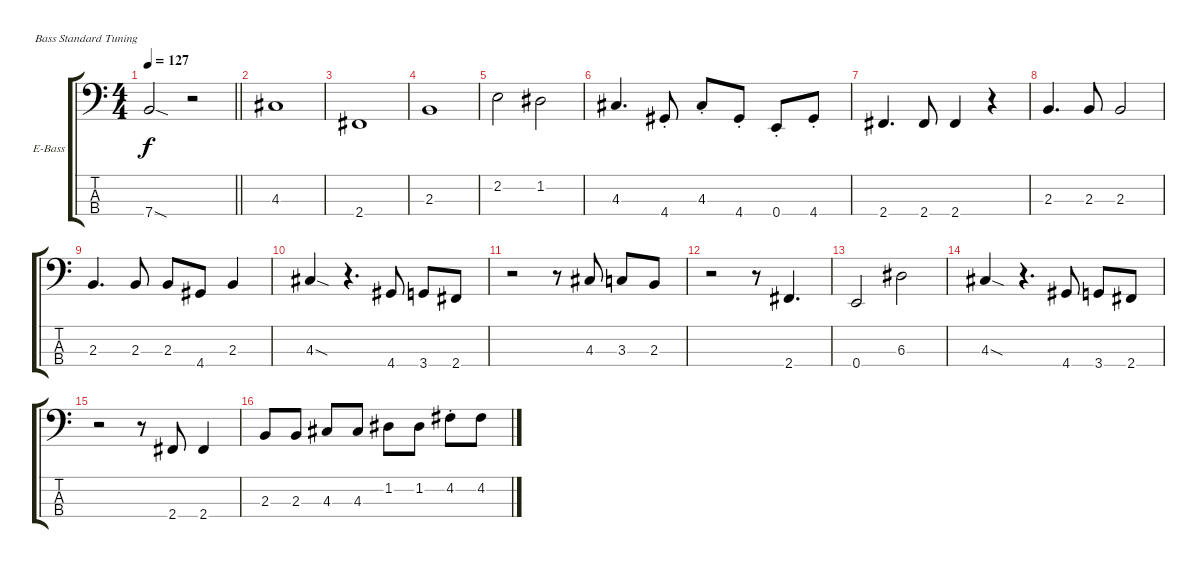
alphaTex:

\defaultSystemsLayout 4
\bracketExtendMode groupsimilarinstruments
\firstSystemTrackNameOrientation horizontal
\otherSystemsTrackNameOrientation horizontal
\track ("Electric Bass" "E-Bass") {instrument electricbassfinger}
\staff {score tabs}
\tuning (G2 D2 A1 E1)
\ts (4 4)
\tempo 127
\clef f4
\scale
0.25
\barLineRight lightlight
\ks c
7.4{sod}.2{dy f} r.2 |
\scale
0.25 4.3.1 |
\scale
0.25 2.4.1 |
\scale
0.25 2.3.1 |
\scale
0.25 2.2.2 1.2.2 |
\scale
0.25 4.3.4{d} 4.4{st}.8 4.3{st}.8 4.4{st}.8 0.4{st}.8 4.4{st}.8 |
\scale
0.25 2.4.4{d} 2.4.8 2.4.4 r.4 |
\scale
0.25 2.3.4{d} 2.3.8 2.3.2 |
\scale
0.25 2.3.4{d} 2.3.8 2.3.8 4.4.8 2.3.4 |
\scale
0.25 4.3{sod}.4 r.4{d} 4.4.8 3.4.8 2.4.8 |
\scale
0.25 r.2 r.8 4.3.8 3.3.8 2.3.8 |
\scale
0.25 r.2 r.8 2.4.4{d} |
\scale
0.25 0.4.2 6.3.2 |
\scale
0.25 4.3{sod}.4 r.4{d} 4.4.8 3.4.8 2.4.8 |
\scale
0.25 r.2 r.8 2.4.8 2.4.4 |
\scale
0.25 2.3.8 2.3.8 4.3.8 4.3.8 1.2.8 1.2.8 4.2{st}.8 4.2.8
